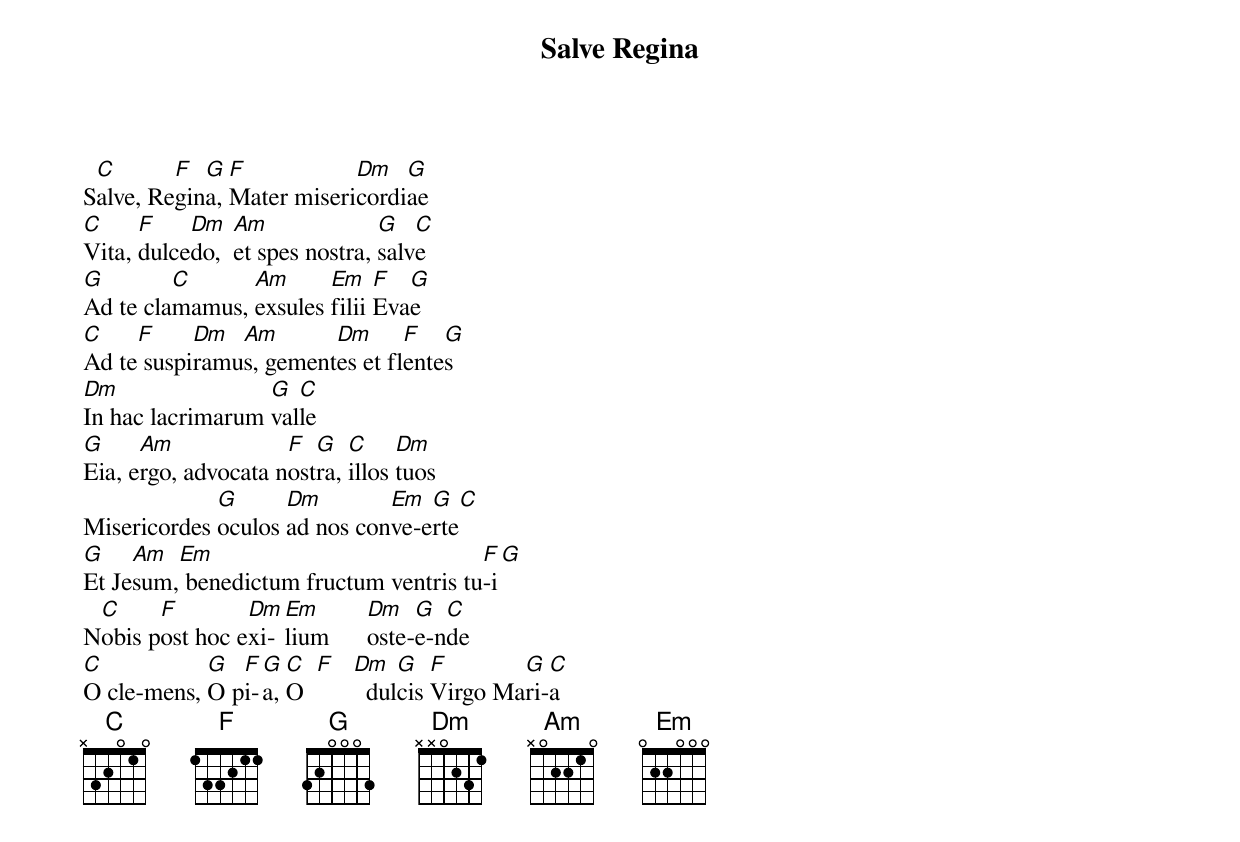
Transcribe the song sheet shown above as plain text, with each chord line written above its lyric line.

Salve Regina

 C       F  G  F           Dm   G
Salve, Regina, Mater misericordiae
C     F    Dm   Am              G   C
Vita, dulcedo,  et spes nostra, salve
G        C      Am      Em    F  G
Ad te clamamus, exsules filii Evae
C    F     Dm  Am       Dm      F   G
Ad te suspiramus, gementes et flentes
Dm                G  C
In hac lacrimarum valle
G     Am             F  G   C     Dm
Eia, ergo, advocata nostra, illos tuos
             G      Dm        Em  G  C
Misericordes oculos ad nos conve-erte
G    Am  Em                            F  G
Et Jesum, benedictum fructum ventris tu-i
 C     F        Dm Em        Dm   G  C
Nobis post hoc exi-lium      oste-e-nde
C           G  F G  C  F  Dm   G   F       G  C
O cle-mens, O pi-a, O       dulcis Virgo Mari-a
